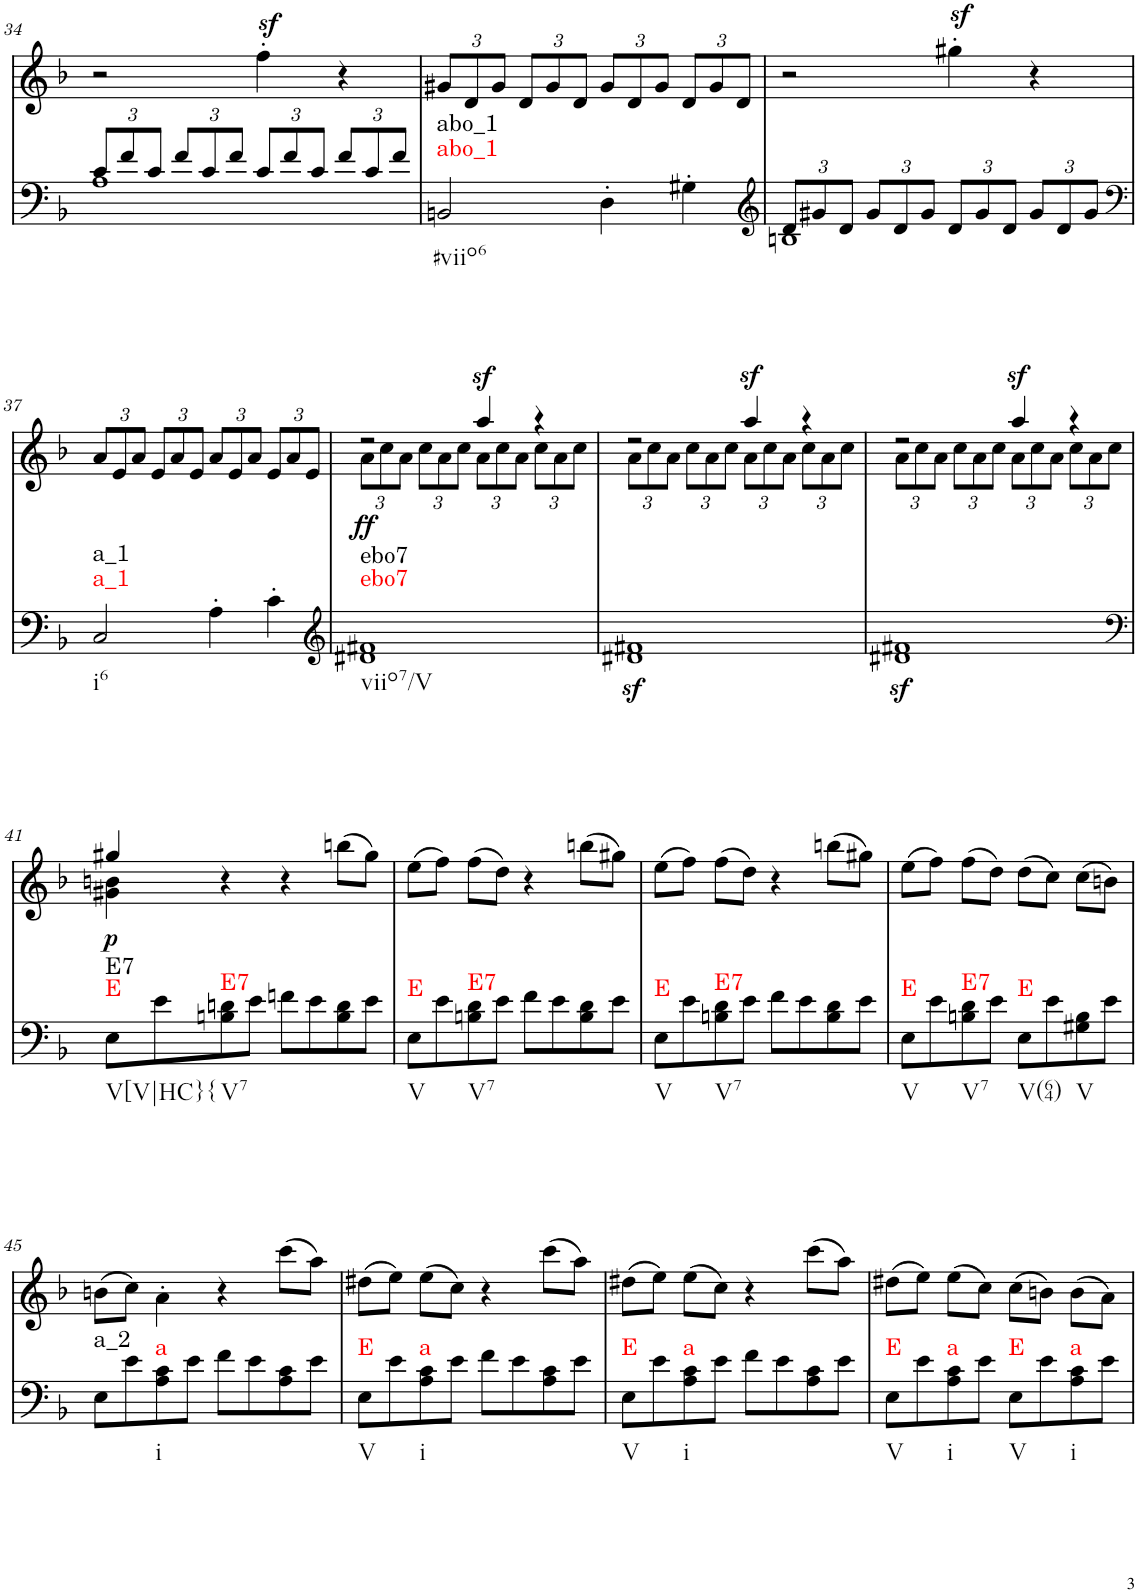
**kern	**harte	**kern	**text	**dynam
*part2	*part2	*part1	*part1	*part1
*staff2	*	*staff1	*staff1	*staff1
*I"piano	*	*I"piano	*	*
*I'Pno	*	*I'Pno	*	*
!!LO:PB:g=z
*clefF4	*	*clefG2	*	*
*k[b-]	*	*k[b-]	*	*
*d:	*	*d:	*	*
*M4/4	*	*M4/4	*	*
*Xbrackettup	*	*	*	*
=34	=34	=34	=34	=34
*^	*	*	*	*
12c/L	1A	.	2r	.	.
12f/	.	.	.	.	.
12c/J	.	.	.	.	.
12f/L	.	.	.	.	.
12c/	.	.	.	.	.
12f/J	.	.	.	.	.
12c/L	.	.	4ffz>'\	.	.
12f/	.	.	.	.	.
12c/J	.	.	.	.	.
12f/L	.	.	4r	.	.
12c/	.	.	.	.	.
12f/J	.	.	.	.	.
*v	*v	*	*	*	*
=35	=35	=35	=35	=35
*	*	*Xbrackettup	*	*
!	!LO:H:n=1:kt=abo_1	!	!	!
!	!LO:H:n=2:kt=abo_1	!	!	!
2BBn/	N N	12g#X/L	.	.
.	.	12d/	.	.
.	.	12g#/J	.	.
.	.	12d/L	.	.
.	.	12g#/	.	.
.	.	12d/J	.	.
4D'\	.	12g#/L	.	.
.	.	12d/	.	.
.	.	12g#/J	.	.
4G#X'\	.	12d/L	.	.
.	.	12g#/	.	.
.	.	12d/J	.	.
=36	=36	=36	=36	=36
*clefG2	*	*	*	*
*^	*	*	*	*
12d/L	1Bn	.	2r	.	.
12g#X/	.	.	.	.	.
12d/J	.	.	.	.	.
12g#/L	.	.	.	.	.
12d/	.	.	.	.	.
12g#/J	.	.	.	.	.
12d/L	.	.	4gg#Xz>'\	.	.
12g#/	.	.	.	.	.
12d/J	.	.	.	.	.
12g#/L	.	.	4r	.	.
12d/	.	.	.	.	.
12g#/J	.	.	.	.	.
*v	*v	*	*	*	*
!!LO:LB:g=z
=37	=37	=37	=37	=37
*clefF4	*	*	*	*
!	!LO:H:n=1:kt=a_1	!	!	!
!	!LO:H:n=2:kt=a_1	!	!	!
2C/	N N	12a/L	.	.
.	.	12e/	.	.
.	.	12a/J	.	.
.	.	12e/L	.	.
.	.	12a/	.	.
.	.	12e/J	.	.
4A'\	.	12a/L	.	.
.	.	12e/	.	.
.	.	12a/J	.	.
4c'\	.	12e/L	.	.
.	.	12a/	.	.
.	.	12e/J	.	.
=38	=38	=38	=38	=38
*clefG2	*	*	*	*
*	*	*^	*	*
!	!LO:H:n=1:kt=ebo7	!	!	!LO:LY:b	!LO:DY:b
!	!LO:H:n=2:kt=ebo7	!	!	!	!
1d#X 1f#X	N N	2r	12a\L	ff	ff
.	.	.	12cc\	.	.
.	.	.	12a\J	.	.
.	.	.	12cc\L	.	.
.	.	.	12a\	.	.
.	.	.	12cc\J	.	.
.	.	4aa/	12a\L	.	.
!	!	!	!	!	!LO:DY:a
.	.	.	12cc\	.	sf
.	.	.	12a\J	.	.
.	.	4r	12cc\L	.	.
.	.	.	12a\	.	.
.	.	.	12cc\J	.	.
=39	=39	=39	=39	=39	=39
1d#Xz< 1f#Xz<	.	2r	12a\L	.	.
.	.	.	12cc\	.	.
.	.	.	12a\J	.	.
.	.	.	12cc\L	.	.
.	.	.	12a\	.	.
.	.	.	12cc\J	.	.
.	.	4aa/	12a\L	.	.
!	!	!	!	!	!LO:DY:a
.	.	.	12cc\	.	sf
.	.	.	12a\J	.	.
.	.	4r	12cc\L	.	.
.	.	.	12a\	.	.
.	.	.	12cc\J	.	.
=40	=40	=40	=40	=40	=40
1d#Xz< 1f#Xz<	.	2r	12a\L	.	.
.	.	.	12cc\	.	.
.	.	.	12a\J	.	.
.	.	.	12cc\L	.	.
.	.	.	12a\	.	.
.	.	.	12cc\J	.	.
.	.	4aa/	12a\L	.	.
!	!	!	!	!	!LO:DY:a
.	.	.	12cc\	.	sf
.	.	.	12a\J	.	.
.	.	4r	12cc\L	.	.
.	.	.	12a\	.	.
.	.	.	12cc\J	.	.
!!LO:LB:g=z	!!
=41	=41	=41	=41	=41	=41
*clefF4	*	*	*	*	*
!	!LO:H:n=1:kt=E	!	!	!LO:LY:b	!LO:DY:b
!	!LO:H:n=2:kt=E7	!	!	!	!
8E\L	N N	4g#X\ 4bn\	4gg#X/	f	p
8e\	.	.	.	.	.
!	!LO:H:kt=E7	!	!	!	!
8Bn\ 8dn\	N	4r	2.ryy	.	.
8e\J	.	.	.	.	.
8fn\L	.	4r	.	.	.
8e\	.	.	.	.	.
8B\ 8d\	.	(>8bbn\L	.	.	.
8e\J	.	8gg#\J)	.	.	.
*	*	*v	*v	*	*
=42	=42	=42	=42	=42
!	!LO:H:kt=E	!	!	!
8E\L	N	(8ee\L	.	.
8e\	.	8ff\J)	.	.
!	!LO:H:kt=E7	!	!	!
8Bn\ 8d\	N	(8ff\L	.	.
8e\J	.	8dd\J)	.	.
8f\L	.	4r	.	.
8e\	.	.	.	.
8B\ 8d\	.	(8bbn\L	.	.
8e\J	.	8gg#X\J)	.	.
=43	=43	=43	=43	=43
!	!LO:H:kt=E	!	!	!
8E\L	N	(8ee\L	.	.
8e\	.	8ff\J)	.	.
!	!LO:H:kt=E7	!	!	!
8Bn\ 8d\	N	(8ff\L	.	.
8e\J	.	8dd\J)	.	.
8f\L	.	4r	.	.
8e\	.	.	.	.
8B\ 8d\	.	(8bbn\L	.	.
8e\J	.	8gg#X\J)	.	.
=44	=44	=44	=44	=44
!	!LO:H:kt=E	!	!	!
8E\L	N	(8ee\L	.	.
8e\	.	8ff\J)	.	.
!	!LO:H:kt=E7	!	!	!
8Bn\ 8d\	N	(8ff\L	.	.
8e\J	.	8dd\J)	.	.
!	!LO:H:kt=E	!	!	!
8E\L	N	(8dd\L	.	.
8e\	.	8cc\J)	.	.
8G#X\ 8B\	.	(8cc\L	.	.
8e\J	.	8bn\J)	.	.
!!LO:LB:g=z
=45	=45	=45	=45	=45
!	!LO:H:kt=a_2	!	!	!
8E\L	N	(8bn\L	.	.
8e\	.	8cc\J)	.	.
!	!LO:H:kt=a	!	!	!
8A\ 8c\	N	4a'\	.	.
8e\J	.	.	.	.
8f\L	.	4r	.	.
8e\	.	.	.	.
8A\ 8c\	.	(8ccc\L	.	.
8e\J	.	8aa\J)	.	.
=46	=46	=46	=46	=46
!	!LO:H:kt=E	!	!	!
8E\L	N	(8dd#X\L	.	.
8e\	.	8ee\J)	.	.
!	!LO:H:kt=a	!	!	!
8A\ 8c\	N	(8ee\L	.	.
8e\J	.	8cc\J)	.	.
8f\L	.	4r	.	.
8e\	.	.	.	.
8A\ 8c\	.	(8ccc\L	.	.
8e\J	.	8aa\J)	.	.
=47	=47	=47	=47	=47
!	!LO:H:kt=E	!	!	!
8E\L	N	(8dd#X\L	.	.
8e\	.	8ee\J)	.	.
!	!LO:H:kt=a	!	!	!
8A\ 8c\	N	(8ee\L	.	.
8e\J	.	8cc\J)	.	.
8f\L	.	4r	.	.
8e\	.	.	.	.
8A\ 8c\	.	(8ccc\L	.	.
8e\J	.	8aa\J)	.	.
=48	=48	=48	=48	=48
!	!LO:H:kt=E	!	!	!
8E\L	N	(8dd#X\L	.	.
8e\	.	8ee\J)	.	.
!	!LO:H:kt=a	!	!	!
8A\ 8c\	N	(8ee\L	.	.
8e\J	.	8cc\J)	.	.
!	!LO:H:kt=E	!	!	!
8E\L	N	(8cc\L	.	.
8e\	.	8bn\J)	.	.
!	!LO:H:kt=a	!	!	!
8A\ 8c\	N	(8b\L	.	.
8e\J	.	8a\J)	.	.
=	=	=	=	=
*-	*-	*-	*-	*-
